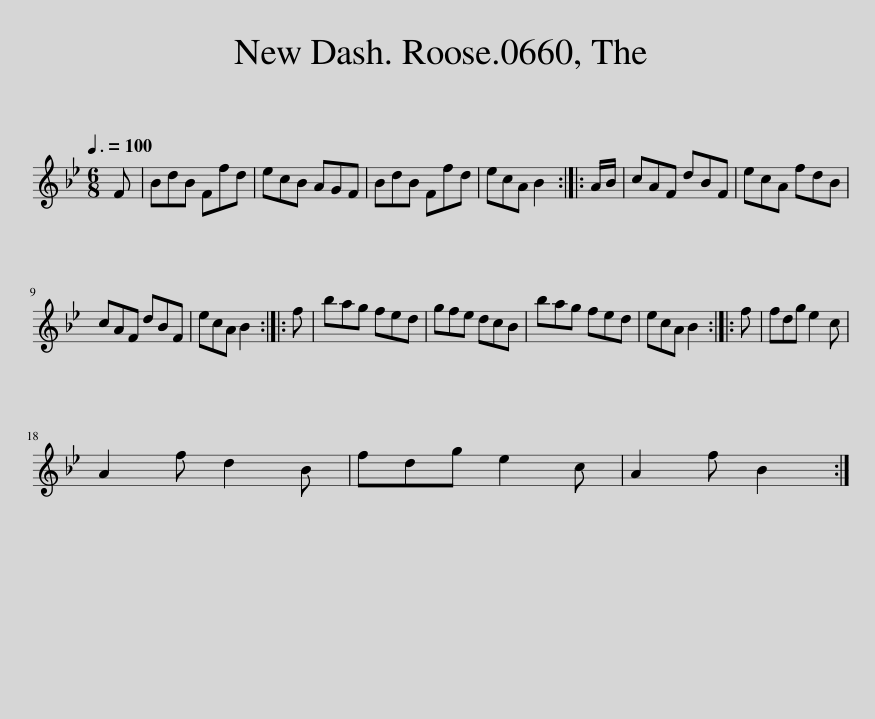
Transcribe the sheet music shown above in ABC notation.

X:1
L:1/8
Q:3/8=100
M:6/8
I:linebreak $
K:Bb
V:1 treble
V:1
 F | BdB Ffd | ecB AGF | BdB Ffd | ecA B2 :: %5
 A/B/ | cAF dBF | ecA fdB |$ cAF dBF | ecA B2 :: %10
 f | bag fed | gfe dcB | bag fed | ecA B2 :: %15
 f | fdg e2 c |$ A2 f d2 B | fdg e2 c | A2 f B2 :| %20
